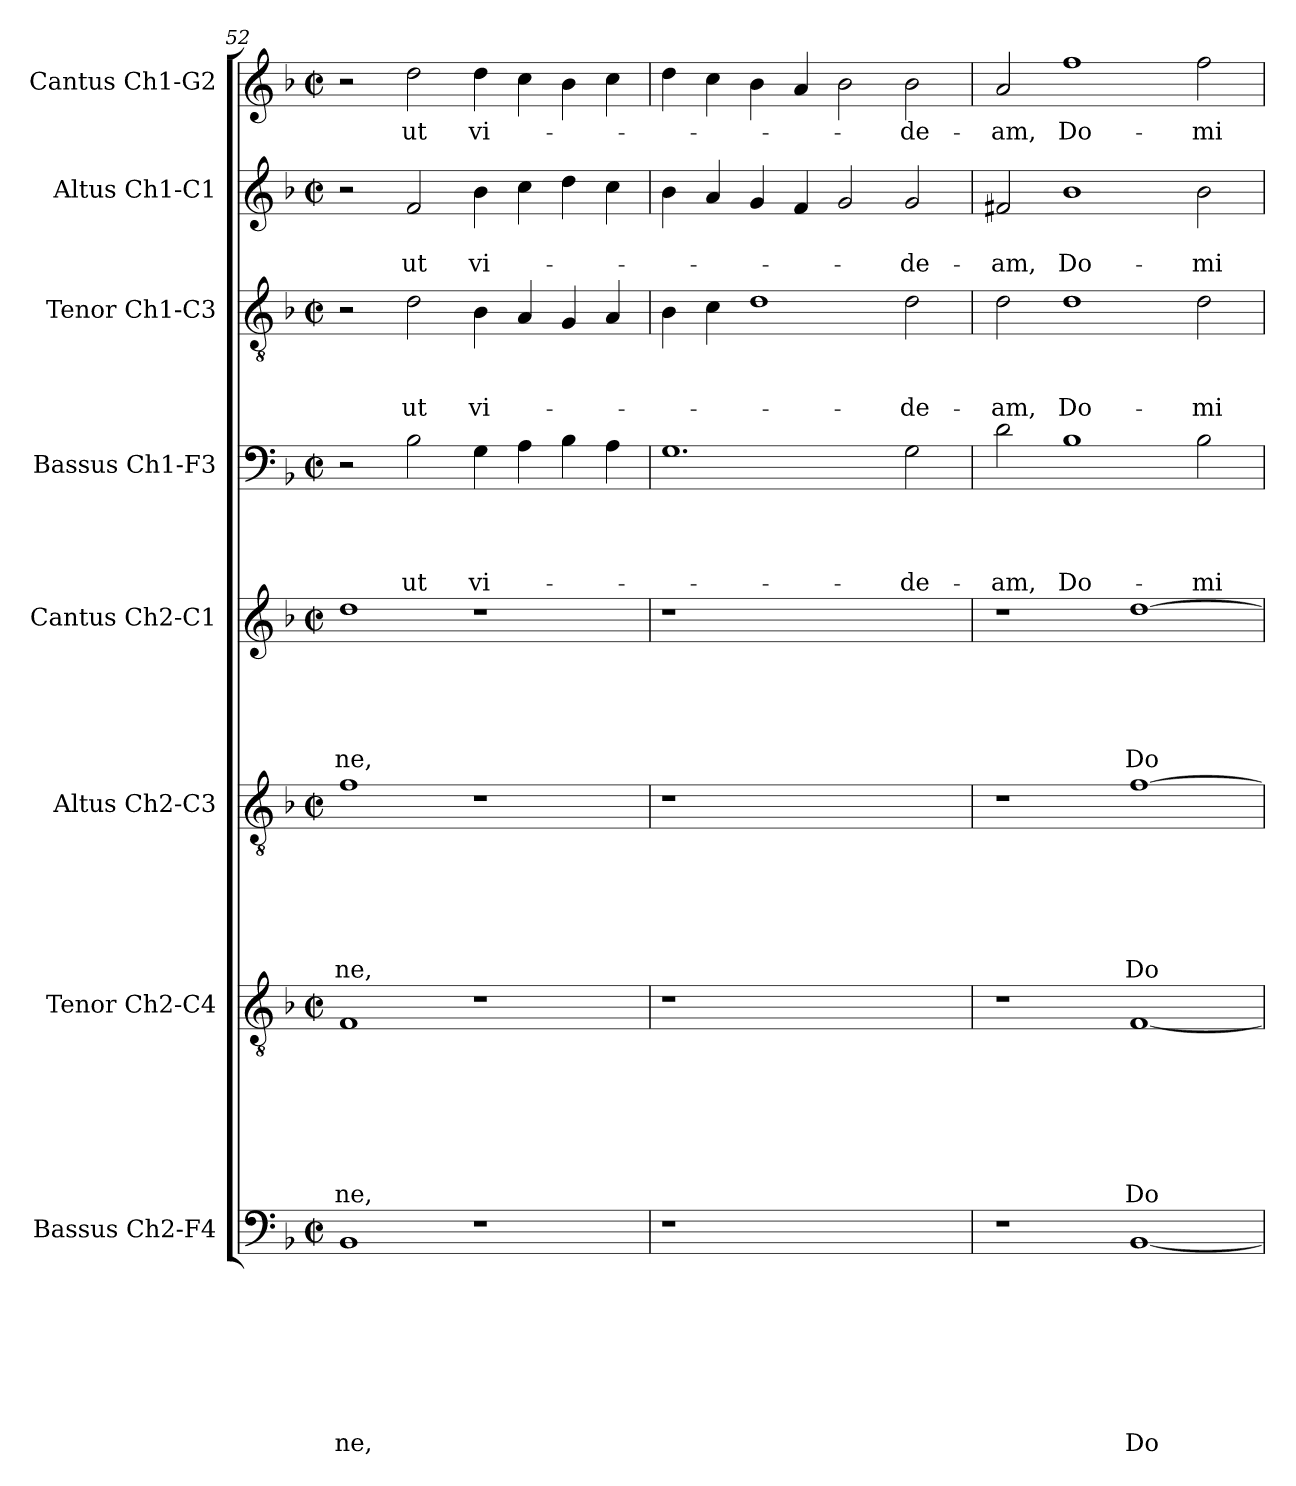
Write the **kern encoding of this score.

**kern	**text	**text	**text	**text	**text	**text	**text	**text	**kern	**text	**text	**text	**text	**text	**text	**text	**kern	**text	**text	**text	**text	**text	**text	**kern	**text	**text	**text	**text	**text	**kern	**text	**text	**text	**text	**kern	**text	**text	**text	**kern	**text	**text	**kern	**text
*part8	*part8	*part8	*part8	*part8	*part8	*part8	*part8	*part8	*part7	*part7	*part7	*part7	*part7	*part7	*part7	*part7	*part6	*part6	*part6	*part6	*part6	*part6	*part6	*part5	*part5	*part5	*part5	*part5	*part5	*part4	*part4	*part4	*part4	*part4	*part3	*part3	*part3	*part3	*part2	*part2	*part2	*part1	*part1
*staff8	*staff8	*staff8	*staff8	*staff8	*staff8	*staff8	*staff8	*staff8	*staff7	*staff7	*staff7	*staff7	*staff7	*staff7	*staff7	*staff7	*staff6	*staff6	*staff6	*staff6	*staff6	*staff6	*staff6	*staff5	*staff5	*staff5	*staff5	*staff5	*staff5	*staff4	*staff4	*staff4	*staff4	*staff4	*staff3	*staff3	*staff3	*staff3	*staff2	*staff2	*staff2	*staff1	*staff1
*I"Bassus Ch2-F4	*	*	*	*	*	*	*	*	*I"Tenor Ch2-C4	*	*	*	*	*	*	*	*I"Altus Ch2-C3	*	*	*	*	*	*	*I"Cantus Ch2-C1	*	*	*	*	*	*I"Bassus Ch1-F3	*	*	*	*	*I"Tenor Ch1-C3	*	*	*	*I"Altus Ch1-C1	*	*	*I"Cantus Ch1-G2	*
*I'B2	*	*	*	*	*	*	*	*	*I'T2	*	*	*	*	*	*	*	*I'A2	*	*	*	*	*	*	*I'C2	*	*	*	*	*	*I'B	*	*	*	*	*I'T	*	*	*	*I'A	*	*	*I'C	*
*clefF4	*	*	*	*	*	*	*	*	*clefGv2	*	*	*	*	*	*	*	*clefGv2	*	*	*	*	*	*	*clefG2	*	*	*	*	*	*clefF4	*	*	*	*	*clefGv2	*	*	*	*clefG2	*	*	*clefG2	*
*k[b-]	*	*	*	*	*	*	*	*	*k[b-]	*	*	*	*	*	*	*	*k[b-]	*	*	*	*	*	*	*k[b-]	*	*	*	*	*	*k[b-]	*	*	*	*	*k[b-]	*	*	*	*k[b-]	*	*	*k[b-]	*
*F:	*	*	*	*	*	*	*	*	*F:	*	*	*	*	*	*	*	*F:	*	*	*	*	*	*	*F:	*	*	*	*	*	*F:	*	*	*	*	*F:	*	*	*	*F:	*	*	*F:	*
*M2/2	*	*	*	*	*	*	*	*	*M2/2	*	*	*	*	*	*	*	*M2/2	*	*	*	*	*	*	*M2/2	*	*	*	*	*	*M2/2	*	*	*	*	*M2/2	*	*	*	*M2/2	*	*	*M2/2	*
*met(c|)	*	*	*	*	*	*	*	*	*met(c|)	*	*	*	*	*	*	*	*met(c|)	*	*	*	*	*	*	*met(c|)	*	*	*	*	*	*met(c|)	*	*	*	*	*met(c|)	*	*	*	*met(c|)	*	*	*met(c|)	*
=52	=52	=52	=52	=52	=52	=52	=52	=52	=52	=52	=52	=52	=52	=52	=52	=52	=52	=52	=52	=52	=52	=52	=52	=52	=52	=52	=52	=52	=52	=52	=52	=52	=52	=52	=52	=52	=52	=52	=52	=52	=52	=52	=52
!	!	!	!	!	!	!	!	!LO:LY:b	!	!	!	!	!	!	!	!LO:LY:b	!	!	!	!	!	!	!LO:LY:b	!	!	!	!	!	!LO:LY:b	!	!	!	!	!	!	!	!	!	!	!	!	!	!
1BB-	.	.	.	.	.	.	.	-ne,	1F	.	.	.	.	.	.	-ne,	1f	.	.	.	.	.	-ne,	1dd	.	.	.	.	-ne,	2r	.	.	.	.	2r	.	.	.	2r	.	.	2r	.
!	!	!	!	!	!	!	!	!	!	!	!	!	!	!	!	!	!	!	!	!	!	!	!	!	!	!	!	!	!	!	!	!	!	!LO:LY:b	!	!	!	!LO:LY:b	!	!	!LO:LY:b	!	!LO:LY:b
.	.	.	.	.	.	.	.	.	.	.	.	.	.	.	.	.	.	.	.	.	.	.	.	.	.	.	.	.	.	2B-\	.	.	.	ut	2d\	.	.	ut	2f/	.	ut	2dd\	ut
!	!	!	!	!	!	!	!	!	!	!	!	!	!	!	!	!	!	!	!	!	!	!	!	!	!	!	!	!	!	!	!	!	!	!LO:LY:b	!	!	!	!LO:LY:b	!	!	!LO:LY:b	!	!LO:LY:b
1r	.	.	.	.	.	.	.	.	1r	.	.	.	.	.	.	.	1r	.	.	.	.	.	.	1r	.	.	.	.	.	4G\	.	.	.	vi-	4B-\	.	.	vi-	4b-\	.	vi-	4dd\	vi-
.	.	.	.	.	.	.	.	.	.	.	.	.	.	.	.	.	.	.	.	.	.	.	.	.	.	.	.	.	.	4A\	.	.	.	.	4A/	.	.	.	4cc\	.	.	4cc\	.
.	.	.	.	.	.	.	.	.	.	.	.	.	.	.	.	.	.	.	.	.	.	.	.	.	.	.	.	.	.	4B-\	.	.	.	.	4G/	.	.	.	4dd\	.	.	4b-\	.
.	.	.	.	.	.	.	.	.	.	.	.	.	.	.	.	.	.	.	.	.	.	.	.	.	.	.	.	.	.	4A\	.	.	.	.	4A/	.	.	.	4cc\	.	.	4cc\	.
=53	=53	=53	=53	=53	=53	=53	=53	=53	=53	=53	=53	=53	=53	=53	=53	=53	=53	=53	=53	=53	=53	=53	=53	=53	=53	=53	=53	=53	=53	=53	=53	=53	=53	=53	=53	=53	=53	=53	=53	=53	=53	=53	=53
1r	.	.	.	.	.	.	.	.	1r	.	.	.	.	.	.	.	1r	.	.	.	.	.	.	1r	.	.	.	.	.	1.G	.	.	.	.	4B-\	.	.	.	4b-\	.	.	4dd\	.
.	.	.	.	.	.	.	.	.	.	.	.	.	.	.	.	.	.	.	.	.	.	.	.	.	.	.	.	.	.	.	.	.	.	.	4c\	.	.	.	4a/	.	.	4cc\	.
.	.	.	.	.	.	.	.	.	.	.	.	.	.	.	.	.	.	.	.	.	.	.	.	.	.	.	.	.	.	.	.	.	.	.	1d	.	.	.	4g/	.	.	4b-\	.
.	.	.	.	.	.	.	.	.	.	.	.	.	.	.	.	.	.	.	.	.	.	.	.	.	.	.	.	.	.	.	.	.	.	.	.	.	.	.	4f/	.	.	4a/	.
1ryy	.	.	.	.	.	.	.	.	1ryy	.	.	.	.	.	.	.	1ryy	.	.	.	.	.	.	1ryy	.	.	.	.	.	.	.	.	.	.	.	.	.	.	2g/	.	.	2b-\	.
!	!	!	!	!	!	!	!	!	!	!	!	!	!	!	!	!	!	!	!	!	!	!	!	!	!	!	!	!	!	!	!	!	!	!LO:LY:b	!	!	!	!LO:LY:b	!	!	!LO:LY:b	!	!LO:LY:b
.	.	.	.	.	.	.	.	.	.	.	.	.	.	.	.	.	.	.	.	.	.	.	.	.	.	.	.	.	.	2G\	.	.	.	-de-	2d\	.	.	-de-	2g/	.	-de-	2b-\	-de-
!!LO:LB:g=z
=54	=54	=54	=54	=54	=54	=54	=54	=54	=54	=54	=54	=54	=54	=54	=54	=54	=54	=54	=54	=54	=54	=54	=54	=54	=54	=54	=54	=54	=54	=54	=54	=54	=54	=54	=54	=54	=54	=54	=54	=54	=54	=54	=54
!	!	!	!	!	!	!	!	!	!	!	!	!	!	!	!	!	!	!	!	!	!	!	!	!	!	!	!	!	!	!	!	!	!	!LO:LY:b	!	!	!	!LO:LY:b	!	!	!LO:LY:b	!	!LO:LY:b
1r	.	.	.	.	.	.	.	.	1r	.	.	.	.	.	.	.	1r	.	.	.	.	.	.	1r	.	.	.	.	.	2d\	.	.	.	-am,	2d\	.	.	-am,	2f#X/	.	-am,	2a/	-am,
!	!	!	!	!	!	!	!	!	!	!	!	!	!	!	!	!	!	!	!	!	!	!	!	!	!	!	!	!	!	!	!	!	!	!LO:LY:b	!	!	!	!LO:LY:b	!	!	!LO:LY:b	!	!LO:LY:b
.	.	.	.	.	.	.	.	.	.	.	.	.	.	.	.	.	.	.	.	.	.	.	.	.	.	.	.	.	.	1B-	.	.	.	Do-	1d	.	.	Do-	1b-	.	Do-	1ff	Do-
!	!	!	!	!	!	!	!	!LO:LY:b	!	!	!	!	!	!	!	!LO:LY:b	!	!	!	!	!	!	!LO:LY:b	!	!	!	!	!	!LO:LY:b	!	!	!	!	!	!	!	!	!	!	!	!	!	!
[1BB-	.	.	.	.	.	.	.	Do-	[1F	.	.	.	.	.	.	Do-	[1f	.	.	.	.	.	Do-	[1dd	.	.	.	.	Do-	.	.	.	.	.	.	.	.	.	.	.	.	.	.
!	!	!	!	!	!	!	!	!	!	!	!	!	!	!	!	!	!	!	!	!	!	!	!	!	!	!	!	!	!	!	!	!	!	!LO:LY:b	!	!	!	!LO:LY:b	!	!	!LO:LY:b	!	!LO:LY:b
.	.	.	.	.	.	.	.	.	.	.	.	.	.	.	.	.	.	.	.	.	.	.	.	.	.	.	.	.	.	2B-\	.	.	.	-mi-	2d\	.	.	-mi-	2b-\	.	-mi-	2ff\	-mi-
=	=	=	=	=	=	=	=	=	=	=	=	=	=	=	=	=	=	=	=	=	=	=	=	=	=	=	=	=	=	=	=	=	=	=	=	=	=	=	=	=	=	=	=
*-	*-	*-	*-	*-	*-	*-	*-	*-	*-	*-	*-	*-	*-	*-	*-	*-	*-	*-	*-	*-	*-	*-	*-	*-	*-	*-	*-	*-	*-	*-	*-	*-	*-	*-	*-	*-	*-	*-	*-	*-	*-	*-	*-
